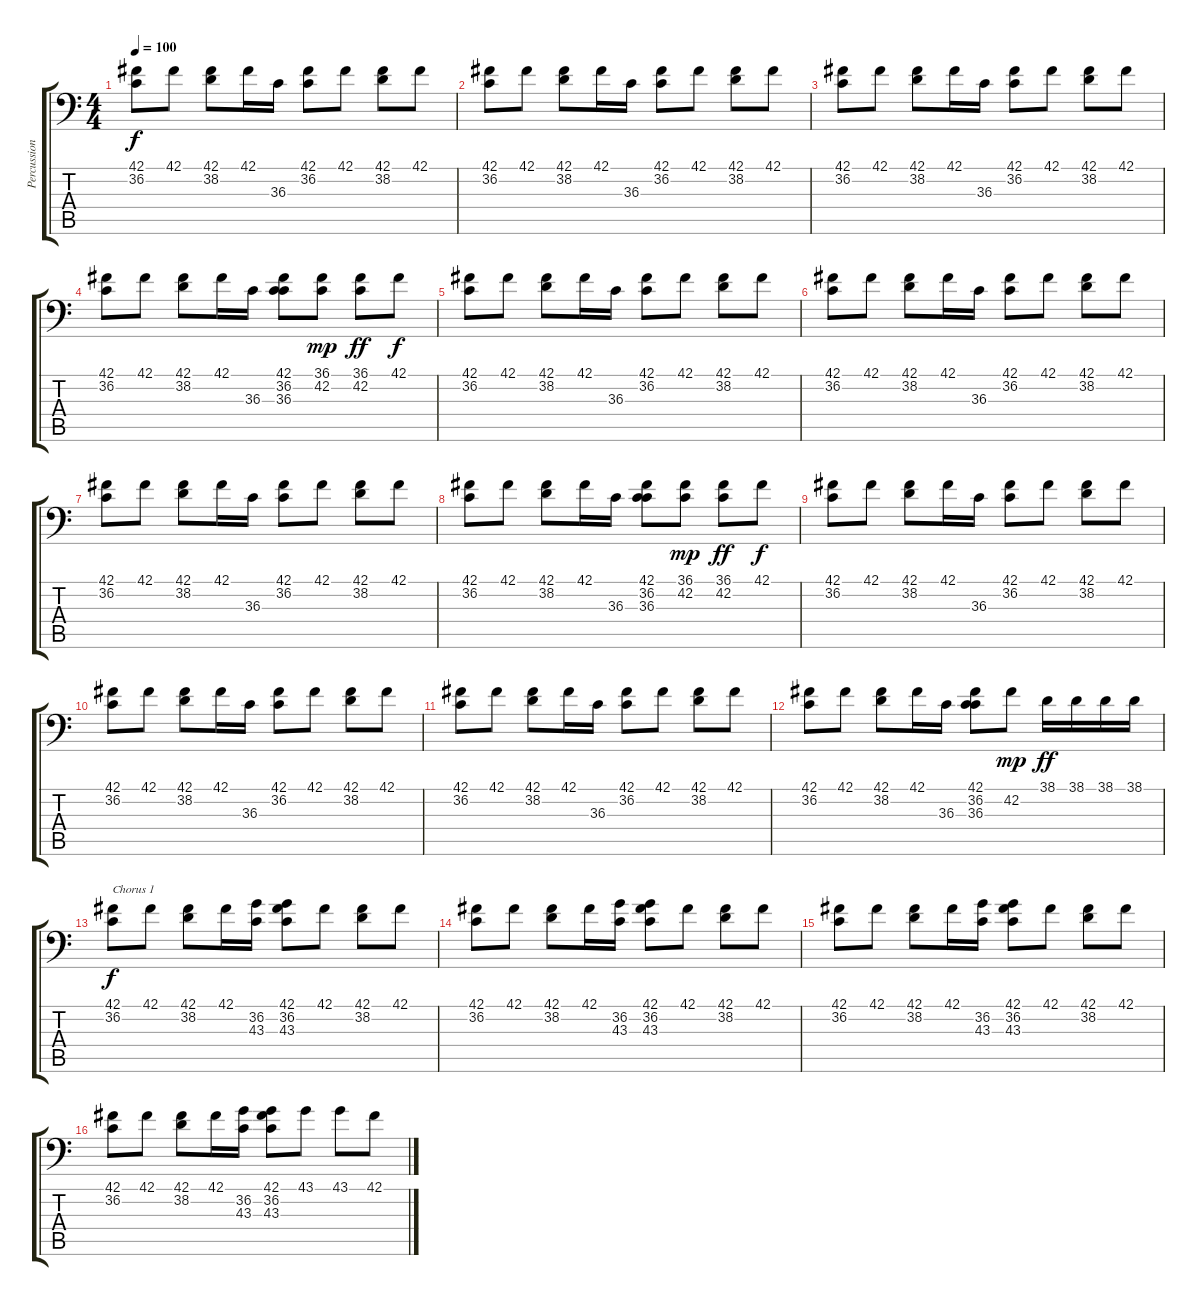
\track ("Percussion" "Percussion") {instrument acousticgrandpiano}
\staff {score tabs}
\tuning (C-1 C-1 C-1 C-1 C-1 C-1) {hide}
\ts (4 4)
\tempo 100
\clef f4
\ks c
(42.1 36.2).8{dy f} 42.1.8 (42.1 38.2).8 42.1.16 36.3.16 (42.1 36.2).8 42.1.8 (42.1 38.2).8 42.1.8 |
(42.1 36.2).8 42.1.8 (42.1 38.2).8 42.1.16 36.3.16 (42.1 36.2).8 42.1.8 (42.1 38.2).8 42.1.8 |
(42.1 36.2).8 42.1.8 (42.1 38.2).8 42.1.16 36.3.16 (42.1 36.2).8 42.1.8 (42.1 38.2).8 42.1.8 |
(42.1 36.2).8 42.1.8 (42.1 38.2).8 42.1.16 36.3.16 (42.1 36.2 36.3).8 (36.1 42.2).8{dy mp} (36.1 42.2).8{dy ff} 42.1.8{dy f} |
(42.1 36.2).8 42.1.8 (42.1 38.2).8 42.1.16 36.3.16 (42.1 36.2).8 42.1.8 (42.1 38.2).8 42.1.8 |
(42.1 36.2).8 42.1.8 (42.1 38.2).8 42.1.16 36.3.16 (42.1 36.2).8 42.1.8 (42.1 38.2).8 42.1.8 |
(42.1 36.2).8 42.1.8 (42.1 38.2).8 42.1.16 36.3.16 (42.1 36.2).8 42.1.8 (42.1 38.2).8 42.1.8 |
(42.1 36.2).8 42.1.8 (42.1 38.2).8 42.1.16 36.3.16 (42.1 36.2 36.3).8 (36.1 42.2).8{dy mp} (36.1 42.2).8{dy ff} 42.1.8{dy f} |
(42.1 36.2).8 42.1.8 (42.1 38.2).8 42.1.16 36.3.16 (42.1 36.2).8 42.1.8 (42.1 38.2).8 42.1.8 |
(42.1 36.2).8 42.1.8 (42.1 38.2).8 42.1.16 36.3.16 (42.1 36.2).8 42.1.8 (42.1 38.2).8 42.1.8 |
(42.1 36.2).8 42.1.8 (42.1 38.2).8 42.1.16 36.3.16 (42.1 36.2).8 42.1.8 (42.1 38.2).8 42.1.8 |
(42.1 36.2).8 42.1.8 (42.1 38.2).8 42.1.16 36.3.16 (42.1 36.2 36.3).8 42.2.8{dy mp} 38.1.16{dy ff} 38.1.16 38.1.16 38.1.16 |
(42.1 36.2).8{txt "Chorus 1" dy f} 42.1.8 (42.1 38.2).8 42.1.16 (36.2 43.3).16 (42.1 36.2 43.3).8 42.1.8 (42.1 38.2).8 42.1.8 |
(42.1 36.2).8 42.1.8 (42.1 38.2).8 42.1.16 (36.2 43.3).16 (42.1 36.2 43.3).8 42.1.8 (42.1 38.2).8 42.1.8 |
(42.1 36.2).8 42.1.8 (42.1 38.2).8 42.1.16 (36.2 43.3).16 (42.1 36.2 43.3).8 42.1.8 (42.1 38.2).8 42.1.8 |
(42.1 36.2).8 42.1.8 (42.1 38.2).8 42.1.16 (36.2 43.3).16 (42.1 36.2 43.3).8 43.1.8 43.1.8 42.1.8
